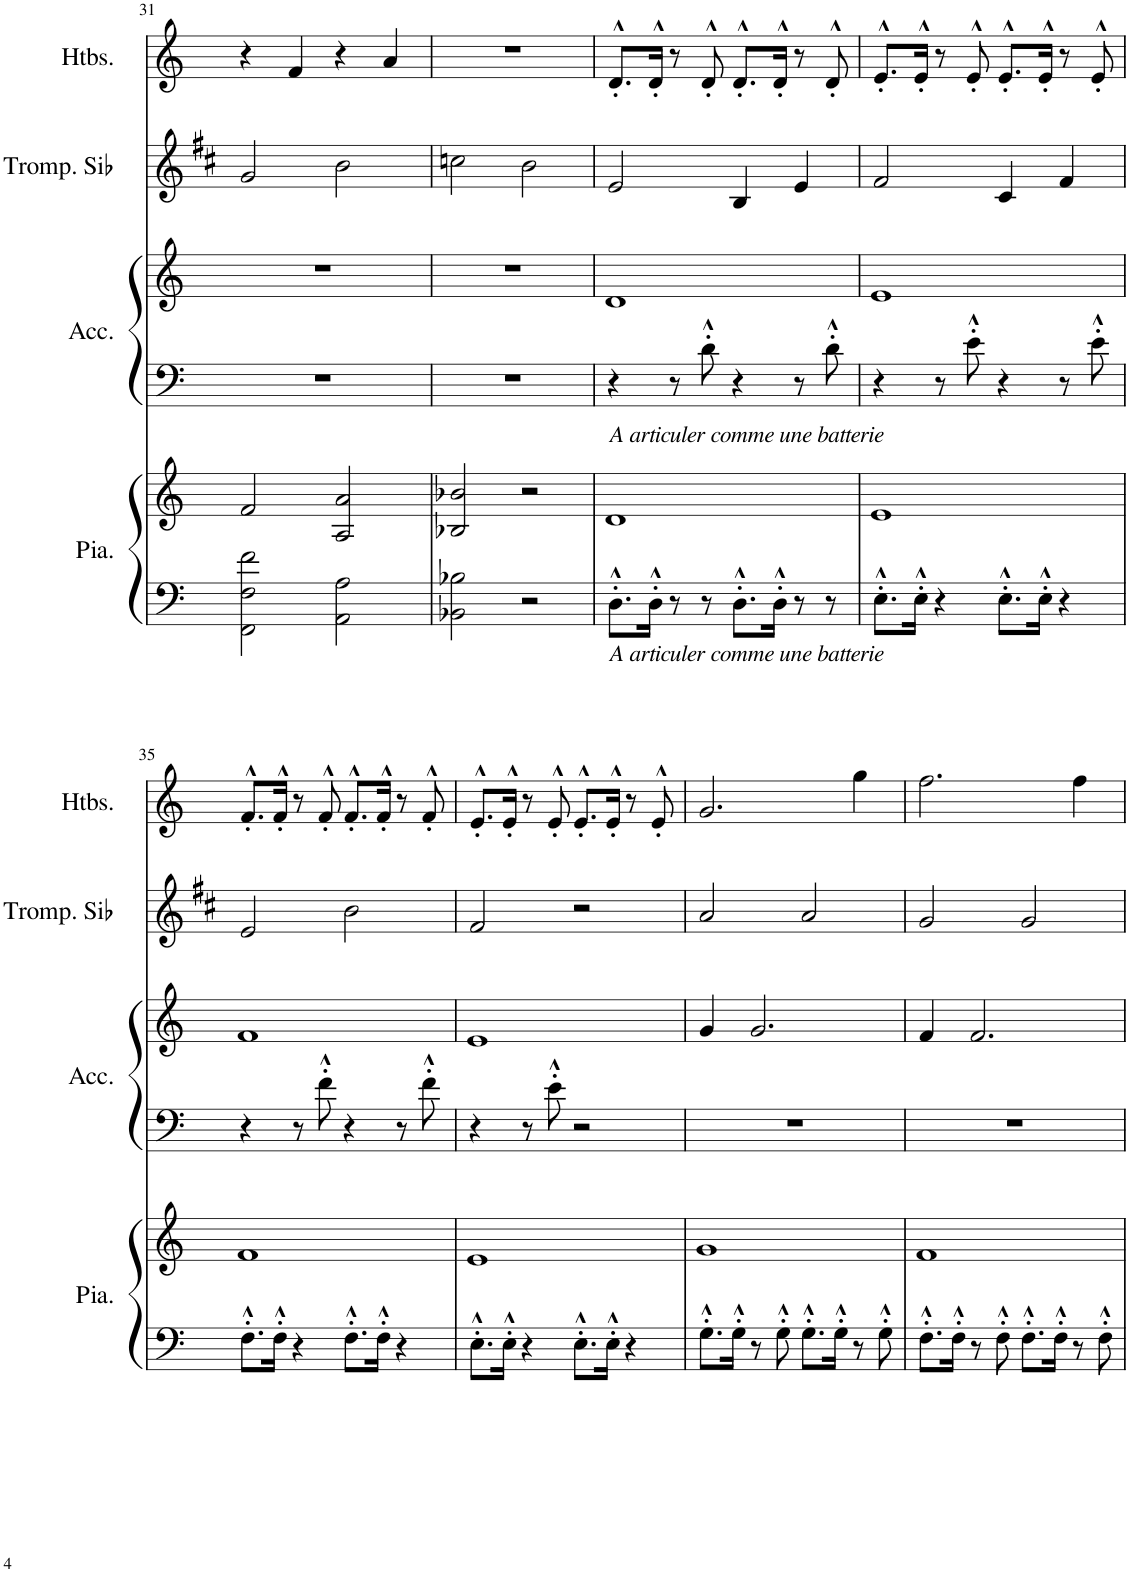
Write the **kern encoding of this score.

**kern	**kern	**kern	**kern	**kern	**kern
*part4	*part4	*part3	*part3	*part2	*part1
*staff6	*staff5	*staff4	*staff3	*staff2	*staff1
*I"Piano	*	*I"Accordéon	*	*I"Trompette en Sib	*I"Hautbois
*I'Pia.	*	*I'Acc.	*	*I'Tromp. Sib	*I'Htbs.
!!LO:PB:g=z
*clefF4	*clefG2	*clefF4	*clefG2	*clefG2	*clefG2
*	*	*	*	*Trd1c2	*
*k[]	*k[]	*k[]	*k[]	*k[f#c#]	*k[]
*M4/4	*M4/4	*M4/4	*M4/4	*M4/4	*M4/4
=31	=31	=31	=31	=31	=31
2FF\ 2F\ 2f\	2f/	1r	1r	2g/	4r
.	.	.	.	.	4f/
2AA\ 2A\	2A/ 2a/	.	.	2b\	4r
.	.	.	.	.	4a/
=32	=32	=32	=32	=32	=32
2BB-X\ 2B-X\	2B-X/ 2b-X/	1r	1r	2ccn\	1r
2r	2r	.	.	2b\	.
=33	=33	=33	=33	=33	=33
!	!	!LO:TX:b:i:t=A articuler comme une batterie	!	!	!
!LO:TX:b:i:t=A articuler comme une batterie	!	!	!	!	!
8.D'^^\L	1d	4r	1d	2e/	8.d'^^/L
16D'^^\Jk	.	.	.	.	16d'^^/Jk
8r	.	8r	.	.	8r
8r	.	8d'^^\	.	.	8d'^^/
8.D'^^\L	.	4r	.	4B/	8.d'^^/L
16D'^^\Jk	.	.	.	.	16d'^^/Jk
8r	.	8r	.	4e/	8r
8r	.	8d'^^\	.	.	8d'^^/
=34	=34	=34	=34	=34	=34
8.E'^^\L	1e	4r	1e	2f#/	8.e'^^/L
16E'^^\Jk	.	.	.	.	16e'^^/Jk
4r	.	8r	.	.	8r
.	.	8e'^^\	.	.	8e'^^/
8.E'^^\L	.	4r	.	4c#/	8.e'^^/L
16E'^^\Jk	.	.	.	.	16e'^^/Jk
4r	.	8r	.	4f#/	8r
.	.	8e'^^\	.	.	8e'^^/
!!LO:LB:g=z
=35	=35	=35	=35	=35	=35
8.F'^^\L	1f	4r	1f	2e/	8.f'^^/L
16F'^^\Jk	.	.	.	.	16f'^^/Jk
4r	.	8r	.	.	8r
.	.	8f'^^\	.	.	8f'^^/
8.F'^^\L	.	4r	.	2b\	8.f'^^/L
16F'^^\Jk	.	.	.	.	16f'^^/Jk
4r	.	8r	.	.	8r
.	.	8f'^^\	.	.	8f'^^/
=36	=36	=36	=36	=36	=36
8.E'^^\L	1e	4r	1e	2f#/	8.e'^^/L
16E'^^\Jk	.	.	.	.	16e'^^/Jk
4r	.	8r	.	.	8r
.	.	8e'^^\	.	.	8e'^^/
8.E'^^\L	.	2r	.	2r	8.e'^^/L
16E'^^\Jk	.	.	.	.	16e'^^/Jk
4r	.	.	.	.	8r
.	.	.	.	.	8e'^^/
=37	=37	=37	=37	=37	=37
8.G'^^\L	1g	1r	4g/	2a/	2.g/
16G'^^\Jk	.	.	.	.	.
8r	.	.	2.g/	.	.
8G'^^\	.	.	.	.	.
8.G'^^\L	.	.	.	2a/	.
16G'^^\Jk	.	.	.	.	.
8r	.	.	.	.	4gg\
8G'^^\	.	.	.	.	.
=38	=38	=38	=38	=38	=38
8.F'^^\L	1f	1r	4f/	2g/	2.ff\
16F'^^\Jk	.	.	.	.	.
8r	.	.	2.f/	.	.
8F'^^\	.	.	.	.	.
8.F'^^\L	.	.	.	2g/	.
16F'^^\Jk	.	.	.	.	.
8r	.	.	.	.	4ff\
8F'^^\	.	.	.	.	.
=	=	=	=	=	=
*-	*-	*-	*-	*-	*-
